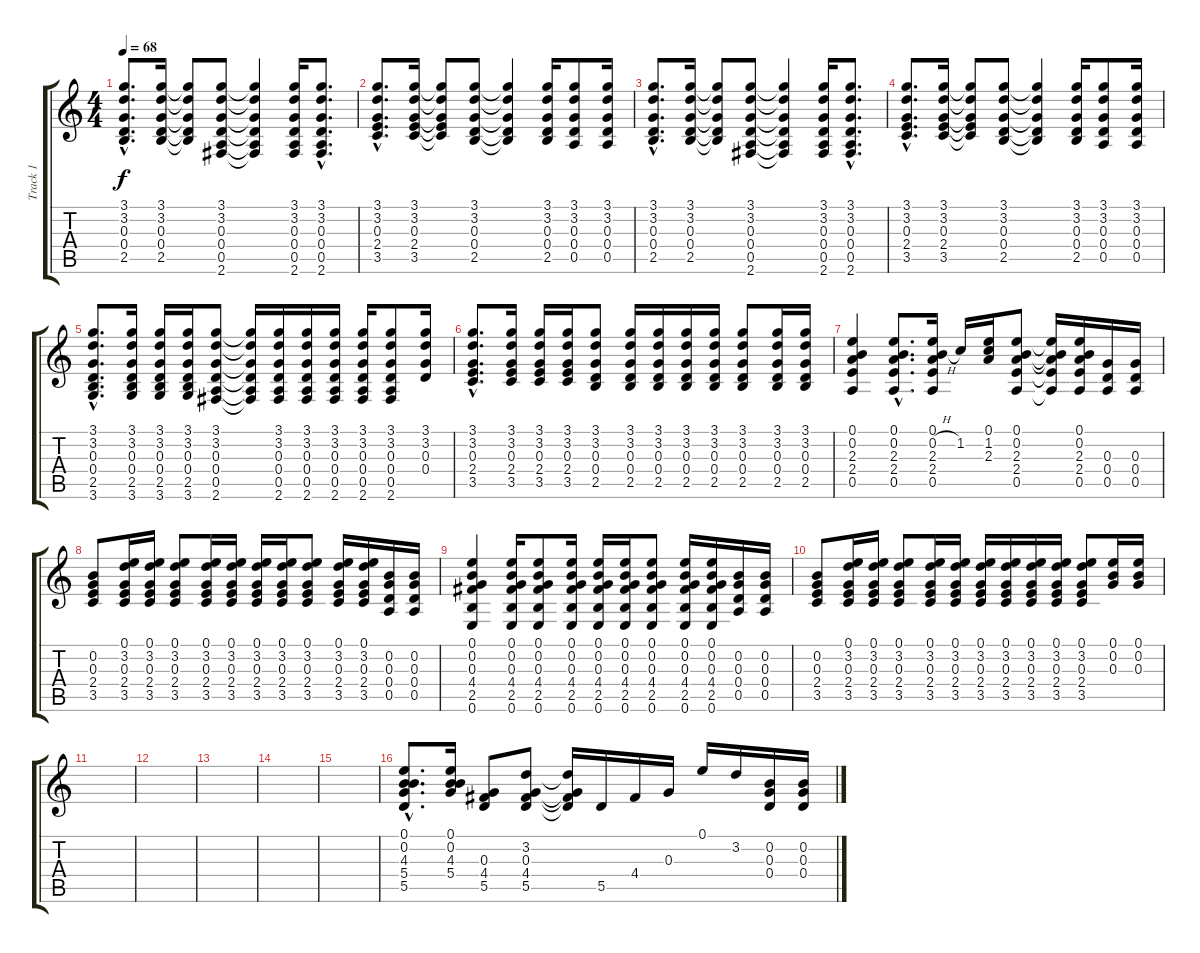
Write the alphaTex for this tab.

\track ("Track 1" "Track 1") {instrument acousticguitarnylon}
\staff {score tabs}
\tuning (E4 B3 G3 D3 A2 E2) {hide}
\ts (4 4)
\tempo 68
\clef g2
\ks c
(3.1{hac} 3.2{hac} 0.3{hac} 0.4{hac} 2.5{hac}).8{d dy f instrument acousticguitarnylon} (3.1 3.2 0.3 0.4 2.5).16 (3.1{t} 3.2{t} 0.3{t} 0.4{t} 2.5{t}).8 (3.1 3.2 0.3 0.4 0.5 2.6).8 (3.1{t} 3.2{t} 0.3{t} 0.4{t} 0.5{t} 2.6{t}).4 (3.1 3.2 0.3 0.4 0.5 2.6).16 (3.1{hac} 3.2{hac} 0.3{hac} 0.4{hac} 0.5{hac} 2.6{hac}).8{d} |
(3.1{hac} 3.2{hac} 0.3{hac} 2.4{hac} 3.5{hac}).8{d} (3.1 3.2 0.3 2.4 3.5).16 (3.1{t} 3.2{t} 0.3{t} 2.4{t} 3.5{t}).8 (3.1 3.2 0.3 0.4 2.5).8 (3.1{t} 3.2{t} 0.3{t} 0.4{t} 2.5{t}).4 (3.1 3.2 0.3 0.4 2.5).16 (3.1 3.2 0.3 0.4 0.5).8 (3.1 3.2 0.3 0.4 0.5).16 |
(3.1{hac} 3.2{hac} 0.3{hac} 0.4{hac} 2.5{hac}).8{d} (3.1 3.2 0.3 0.4 2.5).16 (3.1{t} 3.2{t} 0.3{t} 0.4{t} 2.5{t}).8 (3.1 3.2 0.3 0.4 0.5 2.6).8 (3.1{t} 3.2{t} 0.3{t} 0.4{t} 0.5{t} 2.6{t}).4 (3.1 3.2 0.3 0.4 0.5 2.6).16 (3.1{hac} 3.2{hac} 0.3{hac} 0.4{hac} 0.5{hac} 2.6{hac}).8{d} |
(3.1{hac} 3.2{hac} 0.3{hac} 2.4{hac} 3.5{hac}).8{d} (3.1 3.2 0.3 2.4 3.5).16 (3.1{t} 3.2{t} 0.3{t} 2.4{t} 3.5{t}).8 (3.1 3.2 0.3 0.4 2.5).8 (3.1{t} 3.2{t} 0.3{t} 0.4{t} 2.5{t}).4 (3.1 3.2 0.3 0.4 2.5).16 (3.1 3.2 0.3 0.4 0.5).8 (3.1 3.2 0.3 0.4 0.5).16 |
(3.1{hac} 3.2{hac} 0.3{hac} 0.4{hac} 2.5{hac} 3.6{hac}).8{d} (3.1 3.2 0.3 0.4 2.5 3.6).16 (3.1 3.2 0.3 0.4 2.5 3.6).16 (3.1 3.2 0.3 0.4 2.5 3.6).16 (3.1 3.2 0.3 0.4 0.5 2.6).8 (3.1{t} 3.2{t} 0.3{t} 0.4{t} 0.5{t} 2.6{t}).16 (3.1 3.2 0.3 0.4 0.5 2.6).16 (3.1 3.2 0.3 0.4 0.5 2.6).16 (3.1 3.2 0.3 0.4 0.5 2.6).16 (3.1 3.2 0.3 0.4 0.5 2.6).16 (3.1 3.2 0.3 0.4 0.5 2.6).8 (3.1 3.2 0.3 0.4).16 |
(3.1{hac} 3.2{hac} 0.3{hac} 2.4{hac} 3.5{hac}).8{d} (3.1 3.2 0.3 2.4 3.5).16 (3.1 3.2 0.3 2.4 3.5).16 (3.1 3.2 0.3 2.4 3.5).16 (3.1 3.2 0.3 0.4 2.5).8 (3.1 3.2 0.3 0.4 2.5).16 (3.1 3.2 0.3 0.4 2.5).16 (3.1 3.2 0.3 0.4 2.5).16 (3.1 3.2 0.3 0.4 2.5).16 (3.1 3.2 0.3 0.4 2.5).8 (3.1 3.2 0.3 0.4 2.5).16 (3.1 3.2 0.3 0.4 2.5).16 |
(0.1 0.2 2.3 2.4 0.5).4 (0.1{hac} 0.2{hac} 2.3{hac} 2.4{hac} 0.5{hac}).8{d} (0.1 0.2{h} 2.3 2.4 0.5).16 1.2.16 (0.1 1.2 2.3).16 (0.1 0.2 2.3 2.4 0.5).8 (0.1{t} 0.2{t} 2.3{t} 2.4{t} 0.5{t}).16 (0.1 0.2 2.3 2.4 0.5).16 (0.3 0.4 0.5).16 (0.3 0.4 0.5).16 |
(0.2 0.3 2.4 3.5).8 (0.1 3.2 0.3 2.4 3.5).16 (0.1 3.2 0.3 2.4 3.5).16 (0.1 3.2 0.3 2.4 3.5).8 (0.1 3.2 0.3 2.4 3.5).16 (0.1 3.2 0.3 2.4 3.5).16 (0.1 3.2 0.3 2.4 3.5).16 (0.1 3.2 0.3 2.4 3.5).16 (0.1 3.2 0.3 2.4 3.5).8 (0.1 3.2 0.3 2.4 3.5).16 (0.1 3.2 0.3 2.4 3.5).16 (0.2 0.3 0.4 0.5).16 (0.2 0.3 0.4 0.5).16 |
(0.1 0.2 0.3 4.4 2.5 0.6).4 (0.1 0.2 0.3 4.4 2.5 0.6).16 (0.1 0.2 0.3 4.4 2.5 0.6).8 (0.1 0.2 0.3 4.4 2.5 0.6).16 (0.1 0.2 0.3 4.4 2.5 0.6).16 (0.1 0.2 0.3 4.4 2.5 0.6).16 (0.1 0.2 0.3 4.4 2.5 0.6).8 (0.1 0.2 0.3 4.4 2.5 0.6).16 (0.1 0.2 0.3 4.4 2.5 0.6).16 (0.2 0.3 0.4 0.5).16 (0.2 0.3 0.4 0.5).16 |
(0.2 0.3 2.4 3.5).8 (0.1 3.2 0.3 2.4 3.5).16 (0.1 3.2 0.3 2.4 3.5).16 (0.1 3.2 0.3 2.4 3.5).8 (0.1 3.2 0.3 2.4 3.5).16 (0.1 3.2 0.3 2.4 3.5).16 (0.1 3.2 0.3 2.4 3.5).16 (0.1 3.2 0.3 2.4 3.5).16 (0.1 3.2 0.3 2.4 3.5).16 (0.1 3.2 0.3 2.4 3.5).16 (0.1 3.2 0.3 2.4 3.5).8 (0.1 0.2 0.3).16 (0.1 0.2 0.3).16 |
|
|
|
|
|
(0.1{hac} 0.2{hac} 4.3{hac} 5.4{hac} 5.5{hac}).8{d} (0.1 0.2 4.3 5.4).16 (0.3 4.4 5.5).8 (3.2 0.3 4.4 5.5).8 (3.2{t} 0.3{t} 4.4{t} 5.5{t}).16 5.5.16 4.4.16 0.3.16 0.1.16 3.2.16 (0.2 0.3 0.4).16 (0.2 0.3 0.4).16
